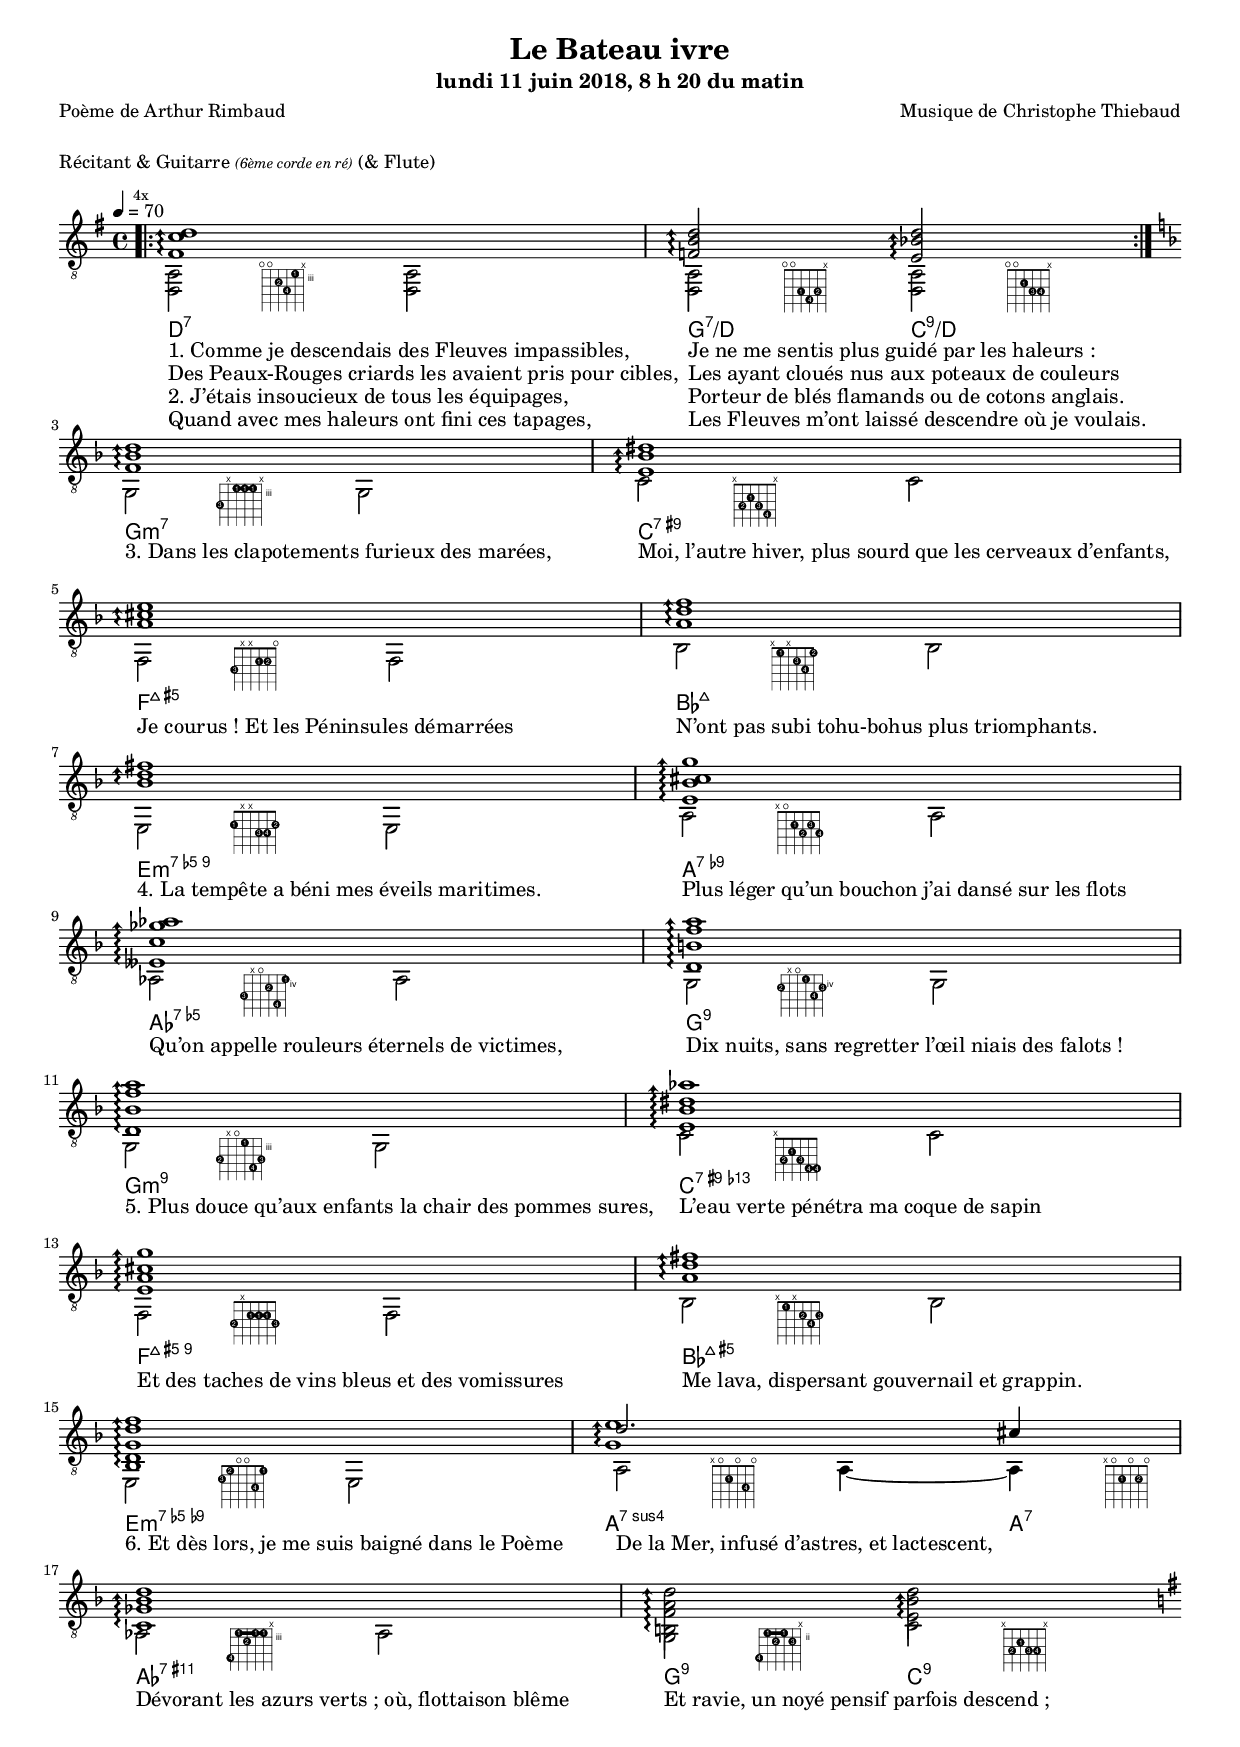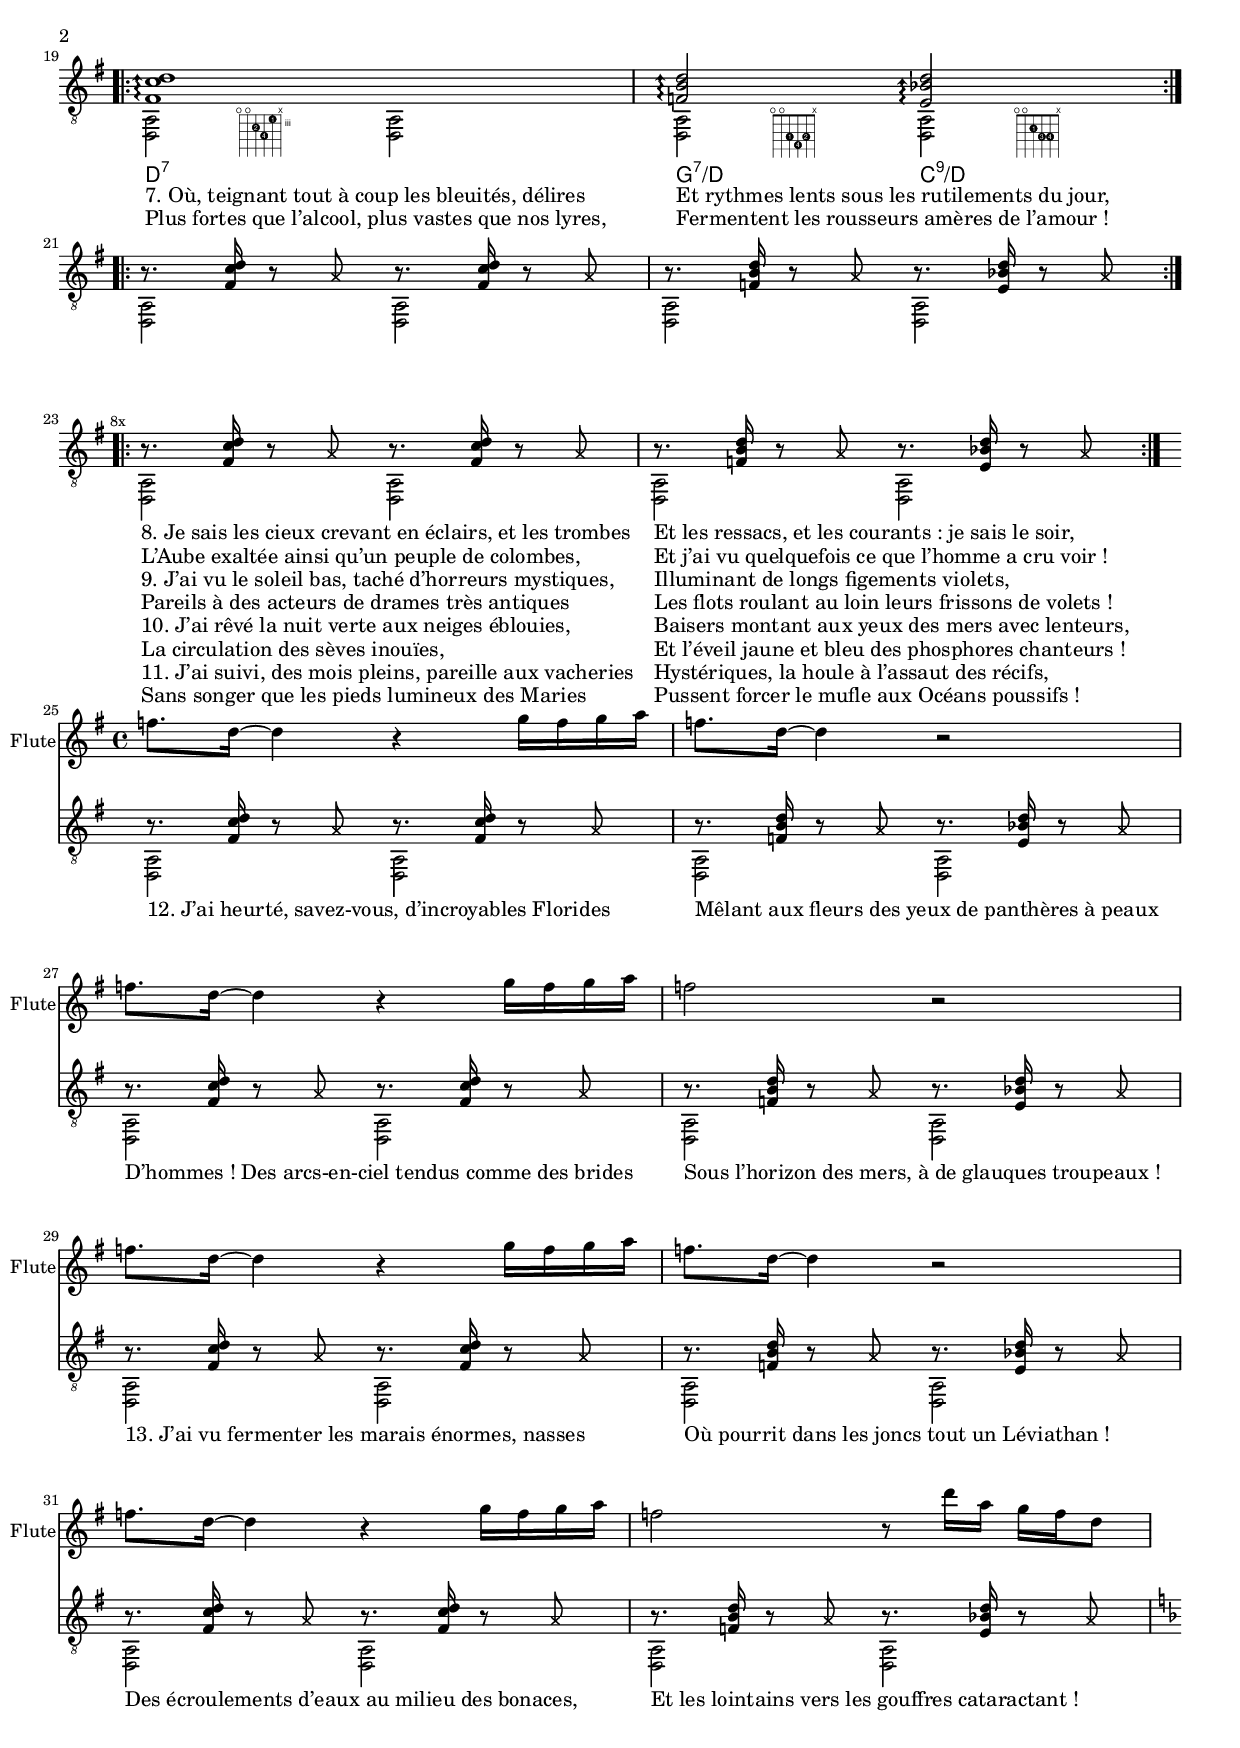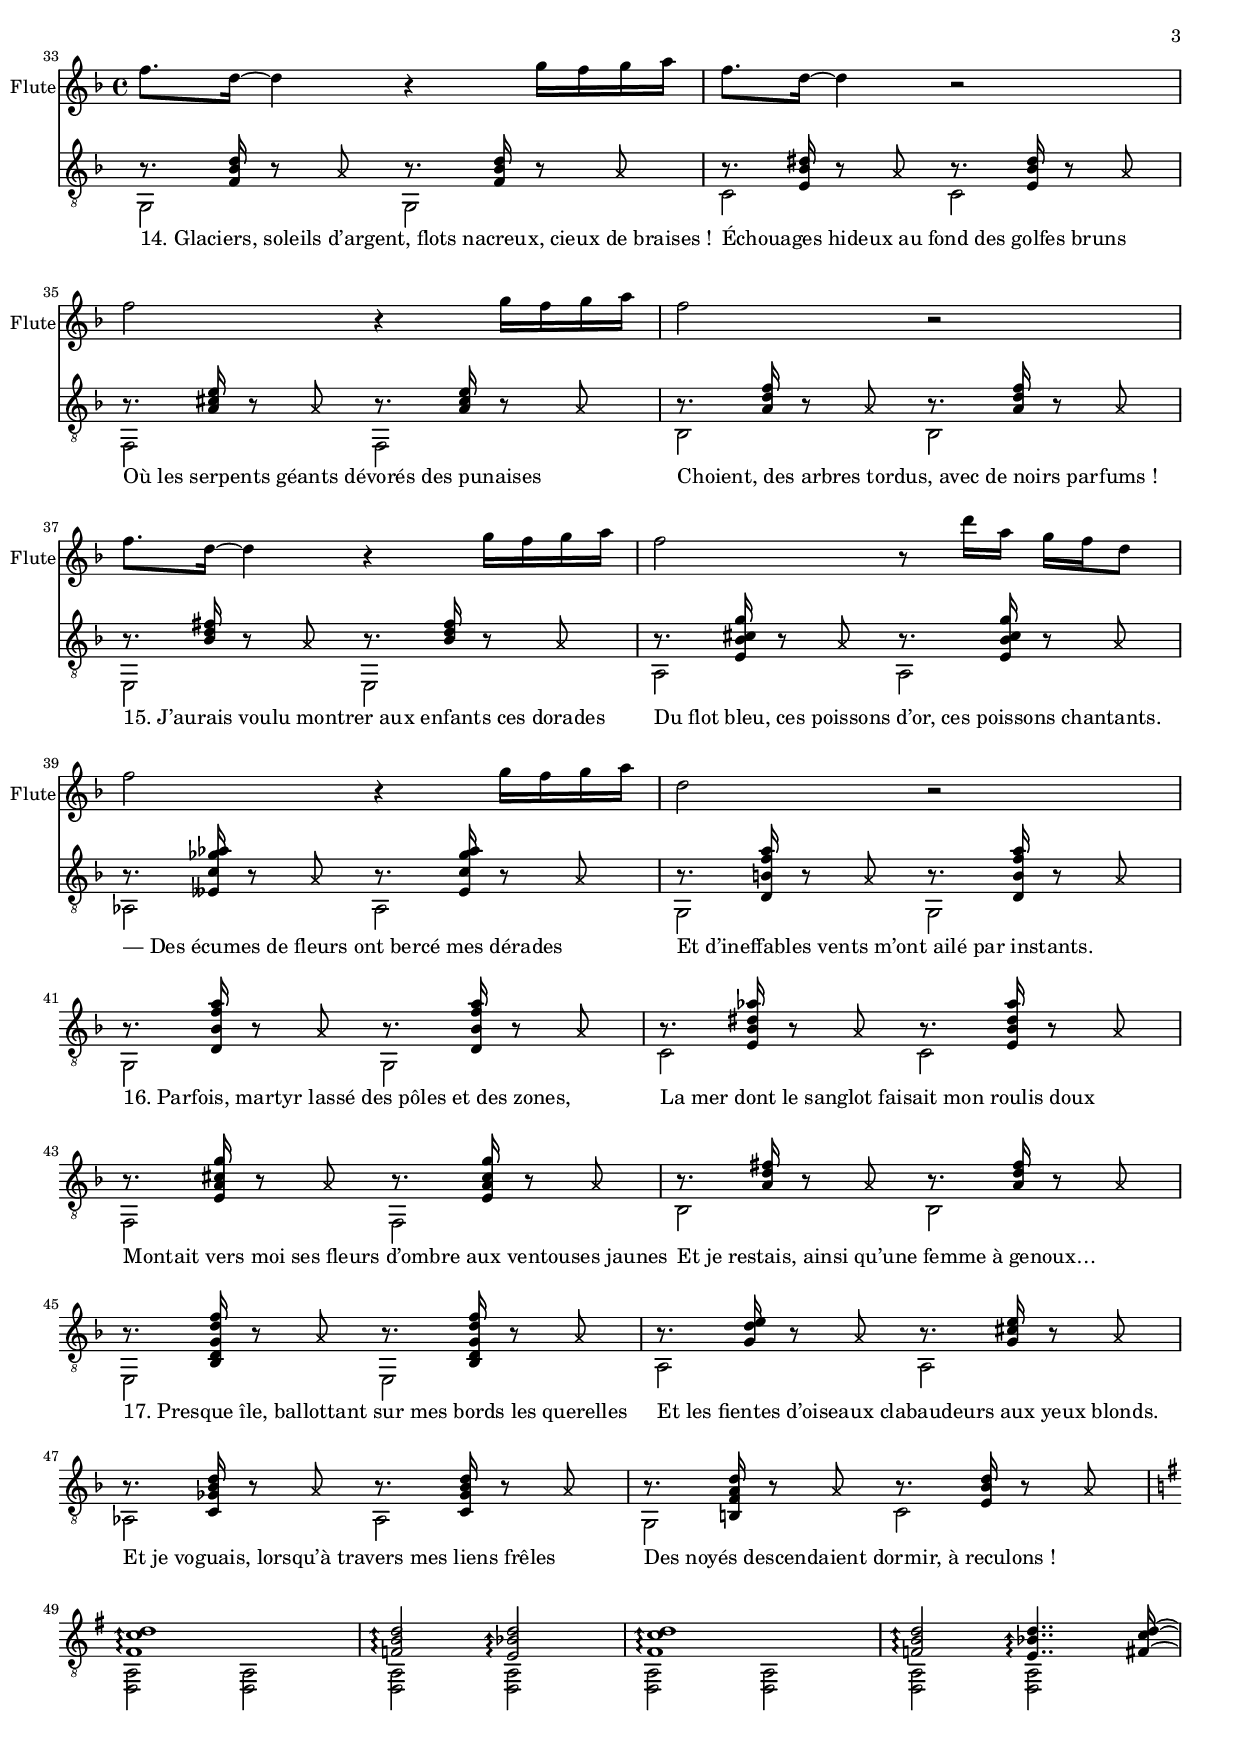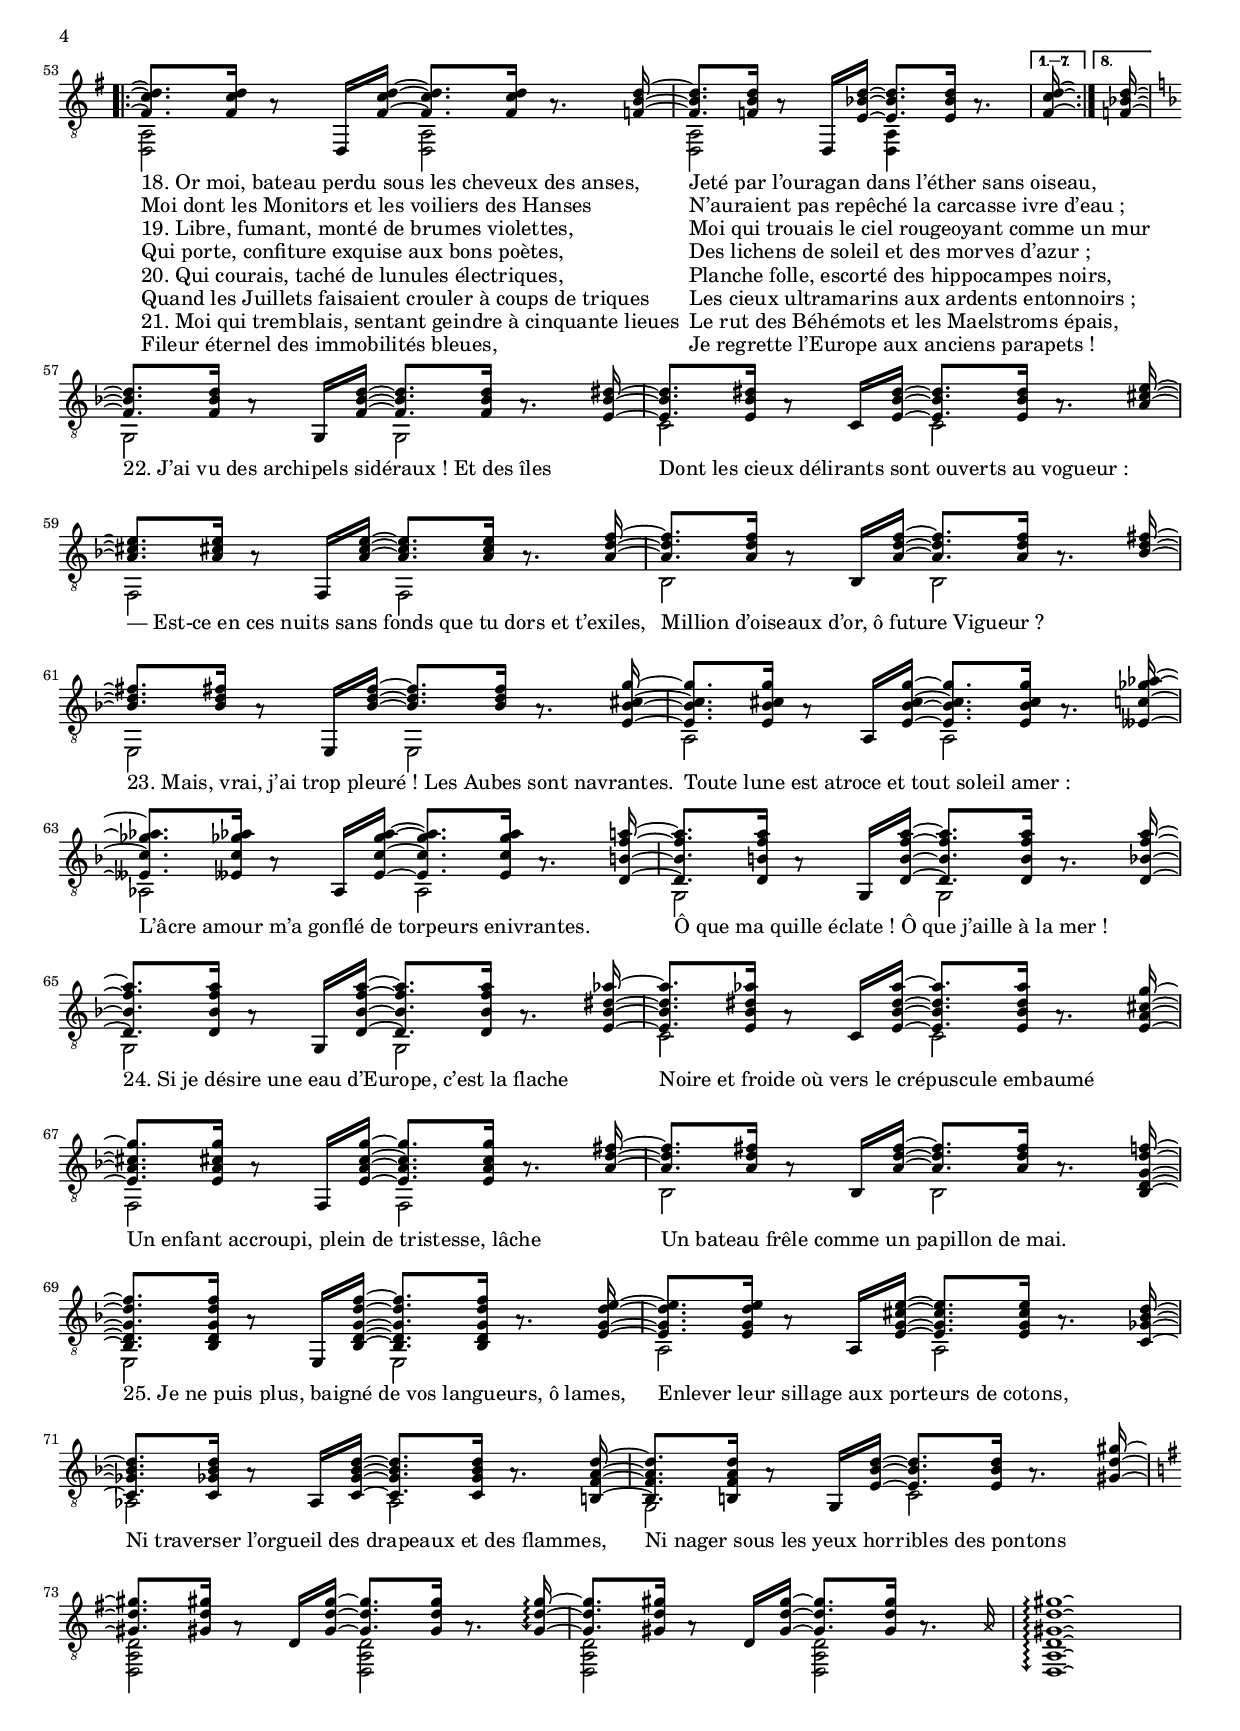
\version "2.22.0"

#(set-global-staff-size 16)

%{
\paper {
  page-count = #4
}
%}

textOne = \lyricmode {
  "1. Comme je descendais des Fleuves impassibles, " " "
  "Je ne me sentis plus guidé par les haleurs : " " "
} textOneAndAHalf = \lyricmode {
  "Des Peaux-Rouges criards les avaient pris pour cibles, " " "
  "Les ayant cloués nus aux poteaux de couleurs " " "
} textTwo = \lyricmode {
  "2. J’étais insoucieux de tous les équipages, " " "
  "Porteur de blés flamands ou de cotons anglais. " " "
} textTwoAndAHalf = \lyricmode {
  "Quand avec mes haleurs ont fini ces tapages, " " "
  "Les Fleuves m’ont laissé descendre où je voulais. " " "
}

textThreeFourFiveSix = \lyricmode {
  "3. Dans les clapotements furieux des marées, " " "
  "Moi, l’autre hiver, plus sourd que les cerveaux d’enfants,  " " "
  "Je courus ! Et les Péninsules démarrées " " "
  "N’ont pas subi tohu-bohus plus triomphants. " " "

  "4. La tempête a béni mes éveils maritimes. " " "
  "Plus léger qu’un bouchon j’ai dansé sur les flots " " "
  "Qu’on appelle rouleurs éternels de victimes, " " "
  "Dix nuits, sans regretter l’œil niais des falots ! " " "

  "5. Plus douce qu’aux enfants la chair des pommes sures, " " "
  "L’eau verte pénétra ma coque de sapin " " "
  "Et des taches de vins bleus et des vomissures " " "
  "Me lava, dispersant gouvernail et grappin. " " "

  "6. Et dès lors, je me suis baigné dans le Poème " " "
  "De la Mer, infusé d’astres, et lactescent, " " "
  "Dévorant les azurs verts ; où, flottaison blême " " "
  "Et ravie, un noyé pensif parfois descend ; " " "
}

textSeven=  \lyricmode {
  "7. Où, teignant tout à coup les bleuités, délires " " "
  "Et rythmes lents sous les rutilements du jour, " " "
} textSevenAndAHalf =  \lyricmode {
  "Plus fortes que l’alcool, plus vastes que nos lyres, " " "
  "Fermentent les rousseurs amères de l’amour ! " " "
}

textSilent =  \lyricmode {
  % https://www.compart.com/fr/unicode/U+00A0
  " " " "
  " " " "
}

textHeight =  \lyricmode {
  "8. Je sais les cieux crevant en éclairs, et les trombes " " "
  "Et les ressacs, et les courants : je sais le soir, " " "
} textHeightndAHalf = \lyricmode {
  "L’Aube exaltée ainsi qu’un peuple de colombes, " " "
  "Et j’ai vu quelquefois ce que l’homme a cru voir ! " " "
} textNine = \lyricmode {
  "9. J’ai vu le soleil bas, taché d’horreurs mystiques, " " "
  "Illuminant de longs figements violets, " " "
} textNineAndAHalf = \lyricmode {
  "Pareils à des acteurs de drames très antiques " " "
  "Les flots roulant au loin leurs frissons de volets ! " " "
} textTen = \lyricmode {
  "10. J’ai rêvé la nuit verte aux neiges éblouies, " " "
  "Baisers montant aux yeux des mers avec lenteurs, " " "
} textTenAndAHalf = \lyricmode {
  "La circulation des sèves inouïes, " " "
  "Et l’éveil jaune et bleu des phosphores chanteurs ! " " "
} textEleven = \lyricmode {
  "11. J’ai suivi, des mois pleins, pareille aux vacheries " " "
  "Hystériques, la houle à l’assaut des récifs, " " "
} textElevenAndAHalf = \lyricmode {
  "Sans songer que les pieds lumineux des Maries " " "
  "Pussent forcer le mufle aux Océans poussifs ! " " "
} textTwelve = \lyricmode {
  "12. J’ai heurté, savez-vous, d’incroyables Florides " " "
  "Mêlant aux fleurs des yeux de panthères à peaux " " "
} textTwelveAndAHalf = \lyricmode {
  "D’hommes ! Des arcs-en-ciel tendus comme des brides " " "
  "Sous l’horizon des mers, à de glauques troupeaux ! " " "
} textThirteen = \lyricmode {
  "13. J’ai vu fermenter les marais énormes, nasses " " "
  "Où pourrit dans les joncs tout un Léviathan ! " " "
} textThirteenAndAHalf = \lyricmode {
  "Des écroulements d’eaux au milieu des bonaces, " " "
  "Et les lointains vers les gouffres cataractant ! " " "
}

textFourteenFifteenSixteenSeventeen = \lyricmode {
  "14. Glaciers, soleils d’argent, flots nacreux, cieux de braises ! " " "
  "Échouages hideux au fond des golfes bruns " " "
  "Où les serpents géants dévorés des punaises " " "
  "Choient, des arbres tordus, avec de noirs parfums ! " " "

  "15. J’aurais voulu montrer aux enfants ces dorades " " "
  "Du flot bleu, ces poissons d’or, ces poissons chantants. " " "
  "— Des écumes de fleurs ont bercé mes dérades " " "
  "Et d’ineffables vents m’ont ailé par instants. " " "

  "16. Parfois, martyr lassé des pôles et des zones, " " "
  "La mer dont le sanglot faisait mon roulis doux " " "
  "Montait vers moi ses fleurs d’ombre aux ventouses jaunes " " "
  "Et je restais, ainsi qu’une femme à genoux… " " "

  "17. Presque île, ballottant sur mes bords les querelles " " "
  "Et les fientes d’oiseaux clabaudeurs aux yeux blonds. " " "
  "Et je voguais, lorsqu’à travers mes liens frêles " " "
  "Des noyés descendaient dormir, à reculons ! " " "
}

textEighteen = \lyricmode {
  "18. Or moi, bateau perdu sous les cheveux des anses, " " "
  "Jeté par l’ouragan dans l’éther sans oiseau, " " "
} textEighteenAndAHalf = \lyricmode {
  "Moi dont les Monitors et les voiliers des Hanses " " "
  "N’auraient pas repêché la carcasse ivre d’eau ; " " "
} textNineteen = \lyricmode {
  "19. Libre, fumant, monté de brumes violettes, " " "
  "Moi qui trouais le ciel rougeoyant comme un mur " " "
} textNineteenAndAHalf = \lyricmode {
  "Qui porte, confiture exquise aux bons poètes, " " "
  "Des lichens de soleil et des morves d’azur ; " " "
} textTwenty = \lyricmode {
  "20. Qui courais, taché de lunules électriques, " " "
  "Planche folle, escorté des hippocampes noirs, " " "
} textTwentyAndAHalf = \lyricmode {
  "Quand les Juillets faisaient crouler à coups de triques " " "
  "Les cieux ultramarins aux ardents entonnoirs ; " " "
} textTwentyOne = \lyricmode {
  "21. Moi qui tremblais, sentant geindre à cinquante lieues " " "
  "Le rut des Béhémots et les Maelstroms épais, " " "
} textTwentyOneAndAHalf = \lyricmode {
  "Fileur éternel des immobilités bleues, " " "
  "Je regrette l’Europe aux anciens parapets ! " " "
}

textTwentyTwoTwentyThreeTwentyFourTwentyFive = \lyricmode {
  "22. J’ai vu des archipels sidéraux ! Et des îles " " "
  "Dont les cieux délirants sont ouverts au vogueur : " " "
  "— Est-ce en ces nuits sans fonds que tu dors et t’exiles, " " "
  "Million d’oiseaux d’or, ô future Vigueur ? " " "

  "23. Mais, vrai, j’ai trop pleuré ! Les Aubes sont navrantes. " " "
  "Toute lune est atroce et tout soleil amer : " " "
  "L’âcre amour m’a gonflé de torpeurs enivrantes. " " "
  "Ô que ma quille éclate ! Ô que j’aille à la mer ! " " "

  "24. Si je désire une eau d’Europe, c’est la flache " " "
  "Noire et froide où vers le crépuscule embaumé " " "
  "Un enfant accroupi, plein de tristesse, lâche " " "
  "Un bateau frêle comme un papillon de mai. " " "

  "25. Je ne puis plus, baigné de vos langueurs, ô lames, " " "
  "Enlever leur sillage aux porteurs de cotons, " " "
  "Ni traverser l’orgueil des drapeaux et des flammes, " " "
  "Ni nager sous les yeux horribles des pontons " " "
}

#(define-markup-command
  (fret-diag layout props chord)
  (markup?) (
    interpret-markup layout props #{
      \markup {
        \hspace #13
        \override #'(fret-diagram-details . ((number-type . roman-lower) (finger-code . in-dot) (barre-type . straight))) {
          \fret-diagram-terse #chord
        }
      }
    #}
  )
)

reSept                      = \markup \fret-diag "o;o;4-2;5-4;3-1;x;"
solSeptReBasse              = \markup \fret-diag "o;o;3-1;4-4;3-2;x;"
doNeufReBasse               = \markup \fret-diag "o;o;2-1;3-3;3-4;x;"

solMineurSept               = \markup \fret-diag "5-3;x;3-1-(;3-1;3-1-);x;"
doSeptNeufDieze             = \markup \fret-diag "x;3-2;2-1;3-3;4-4;x;"
faQuinteAugm                = \markup \fret-diag "3-3;x;x;2-1;2-2;o;"
siSeptMaj                   = \markup \fret-diag "x;1-1;x;2-3;3-4;1-2;"
miMinSeptQuinteDimNeufDieze = \markup \fret-diag "2-1;x;x;3-3;3-4;2-2;"
laSeptNeufBemol             = \markup \fret-diag "x;o;2-1;3-2;2-3;3-4;"
laBemolSeptQuinteDim        = \markup \fret-diag "6-3;x;o;5-2;7-4;4-1;"
solSept                     = \markup \fret-diag "5-2;x;o;4-1;6-4;5-3;"

solMinNeuf                  = \markup \fret-diag "5-2;x;o;3-1;6-4-);5-3;"
doSeptNeufDiezeQuinteAugm   = \markup \fret-diag "x;3-2;2-1;3-3;4-4-(;4-4-);"
faQuinteAugmBis             = \markup \fret-diag "3-2;x;2-1-(;2-1;2-1-);3-3;"
siSeptMajQuinteAugm         = \markup \fret-diag "x;1-1;x;2-2;3-4;2-3;"
miMinSeptQuinteDimNeufBemol = \markup \fret-diag "2-3;1-2;o;o;3-4;1-1;"
laSeptSusQuatre             = \markup \fret-diag "x;o;2-1;o;3-4;o;"
laSept                      = \markup \fret-diag "x;o;2-1;o;2-2;o;"
laBemolNeufOnze             = \markup \fret-diag "6-4;3-1-(;4-2;3-1;3-1-);x;"
solNeuf                     = \markup \fret-diag "5-4;2-1-(;3-2;2-1-);3-3;x;"
doNeuf                      = \markup \fret-diag "x;3-2;2-1;3-3;3-4;x;"

tabTablePath =
\markup
\with-dimensions #'(0 . 0) #'(-4.3 . 2)
\path #0.15
#'((moveto     0.45   0.40)
   (lineto    -0.50  -0.45)
   (moveto    -0.50   0.40)
   (lineto     0.45  -0.45))

tabTable = \once \override NoteHead.stencil = #(lambda (grob) (grob-interpret-markup grob tabTablePath))

strumOne = #(define-music-function
             (chord)
             (ly:music?)
             #{
               bes'8.\rest #chord bes'8\rest \once \override Accidental #'stencil = ##f \tabTable a'8
               bes'8.\rest #chord bes'8\rest \once \override Accidental #'stencil = ##f \tabTable a'8
             #})

strumTwo = #(define-music-function
             (chord1 chord2)
             (ly:music? ly:music?)
             #{
               bes'8.\rest #chord1 bes'8\rest \once \override Accidental #'stencil = ##f \tabTable a'8
               bes'8.\rest #chord2 bes'8\rest \once \override Accidental #'stencil = ##f \tabTable a'8
             #})

strumOneBis = #(define-music-function
                (long short bass next)
                (ly:music? ly:music? ly:music? ly:music?)
                #{
                  #long #short a'8\rest #bass #short
                  #long #short a'8.\rest      #next
                #})

strumTwoBis = #(define-music-function
                (long1 short1 bass long2 short2 short2bis next)
                (ly:music? ly:music? ly:music? ly:music? ly:music? ly:music? ly:music?)
                #{
                  \arpeggioArrowDown
                  #long1 #short1 a'8\rest #bass #short2
                  #long2 #short2bis a'8.\rest      #next
                #})


% couplet

coupletBasse = {
  \voiceTwo
  <d a>2-\reSept        <d a>
  <d a>-\solSeptReBasse <d a>-\doNeufReBasse
}

coupletBasseSimple = {
  \voiceTwo
  <d a>2 <d a>
  <d a>  <d a>
}

couplet = {
  \voiceOne
  \arpeggioArrowUp
  <fis' c'' d''>1\arpeggio
  <f' b' d''>2\arpeggio <e' bes' d''>2\arpeggio
}

coupletStrum = {
  \voiceOne
  \strumOne { <fis' c'' d''>16 }
  \strumTwo { <f'   b'  d''>16 } { <e' bes' d''>16 }
}

% refrain

refrain = {
  \voiceOne
  <f' bes' d''>1\arpeggio
  <e' bes' dis''>1\arpeggio
  <a' cis'' e''>1\arpeggio
  <a' d'' f''>1\arpeggio
  <bes' d'' fis''>1\arpeggio
  <e' bes' cis'' g''>1\arpeggio
  <eeses' c'' ges'' aes''>1\arpeggio
  <d' b' f'' a''>1\arpeggio

  <d' bes' f'' a''>1\arpeggio
  <e' bes' dis'' aes''>1\arpeggio
  <e' a' cis'' g'' >1\arpeggio
  <a' d'' fis''>1\arpeggio
  <bes d' g' d'' f''>1\arpeggio
  <<
    {
      \voiceTwo
      <g' e''>1\arpeggio
    }
    \new Voice {
      \voiceOne
      d''2. cis''4
    }
  >>
  <c' ges' bes' d'' >1\arpeggio
  <b f' a' d'' >2\arpeggio <e' bes' d'' >2\arpeggio
}

refrainStrum =  {
  \voiceOne
  \strumOne { <f' bes' d''>16 }
  \strumOne { <e' bes' dis''>16 }
  \strumOne { <a' cis'' e''>16 }
  \strumOne { <a' d'' f''>16 }
  \strumOne { <bes' d'' fis''>16 }
  \strumOne { <e' bes' cis'' g''>16 }
  \strumOne { <eeses' c'' ges'' aes''>16 }
  \strumOne { <d' b' f'' a''>16 }

  \strumOne { <d' bes' f'' a''>16 }
  \strumOne { <e' bes' dis'' aes''>16 }
  \strumOne { <e' a' cis'' g'' >16 }
  \strumOne { <a' d'' fis''>16 }
  \strumOne { <bes d' g' d'' f''>16 }
  \strumTwo { <g' d'' e''>16  }  {<g' cis'' e''>16 }
  \strumOne { <c' ges' bes' d'' >16 }
  \strumTwo { <b f' a' d'' >16 }  {<e' bes' d'' >16 }
}

% refrain
refrainStrunBis =  {
  \voiceOne
  \strumOneBis { <f'     bes'  d''         >8.}
               { <f'     bes'  d''         >16~}
               { g16 }
               { <e'     bes'  dis''       >16~}
  \strumOneBis { <e'     bes'  dis''       >8.}
               { <e'     bes'  dis''       >16~}
               { c'16 }
               { <a'     cis'' e''         >16~}
  \strumOneBis { <a'     cis'' e''         >8.}
               { <a'     cis'' e''         >16~}
               { f16 }
               { <a'     d''   f''         >16~}
  \strumOneBis { <a'     d''   f''         >8.}
               { <a'     d''   f''         >16~}
               { bes16 }
               { <bes'   d''   fis''       >16~}
  \strumOneBis { <bes'   d''   fis''       >8.}
               { <bes'   d''   fis''       >16~}
               { e16 }
               { <e'     bes'  cis'' g''   >16~}
  \strumOneBis { <e'     bes'  cis'' g''   >8.}
               { <e'     bes'  cis'' g''   >16~}
               { a16 }
               { <eeses' c''   ges'' aes'' >16~}
  \strumOneBis { <eeses' c''   ges'' aes'' >8.}
               { <eeses' c''   ges'' aes'' >16~}
               { aes16 }
               { <d'     b'    f''   a''   >16~}
  \strumOneBis { <d'     b'    f''   a''   >8.}
               { <d'     b'    f''   a''   >16~}
               { g16 }
               { <d'     bes'  f''   a''   >16~}
  \strumOneBis { <d'     bes'  f''   a''   >8.}
               { <d'     bes'  f''   a''   >16~}
               { g16 }
               { <e'     bes'  dis'' aes'' >16~}
  \strumOneBis { <e'     bes'  dis'' aes'' >8.}
               { <e'     bes'  dis'' aes'' >16~}
               { c'16 }
               { <e'     a'    cis'' g''   >16~}
  \strumOneBis { <e'     a'    cis'' g''   >8.}
               { <e'     a'    cis'' g''   >16~}
               { f16 }
               { <a'     d''         fis'' >16~}
  \strumOneBis { <a'     d''         fis'' >8.}
               { <a'     d''         fis'' >16~}
               { bes16 }
               { <bes d'     g'  d'' f''   >16~}
  \strumOneBis { <bes d'     g'  d'' f''   >8.}
               { <bes d'     g'  d'' f''   >16~}
               { e16 }
               { <e' g'  d''   e''         >16~}
  \strumTwoBis { <e' g'  d''   e''         >8.}
               { <e' g'  d''   e''         >16~}
               { a16 }
               { <e' g'  cis'' e''         >8.}
               { <e' g'  cis'' e''         >16~}
               { <e' g'  cis'' e''         >16}
               { <c'     ges'  bes' d''    >16~}
  \strumOneBis { <c'     ges'  bes' d''    >8.}
               { <c'     ges'  bes' d''    >16~}
               { aes16 }
               { <b      f'    a' d''      >16~}
  \strumTwoBis { <b      f'    a' d''      >8.}
               { <b      f'    a' d''      >16~}
               { g16 }
               { <e'     bes'  d''         >8.}
               { <e'     bes'  d''         >16~}
               { <e'     bes'  d''         >16}
               { <gis'   d''   gis''       >16~}
}

refrainBasse =  {
  \voiceTwo
  g2-\solMineurSept               g               |
  c'-\doSeptNeufDieze             c'              |
  f-\faQuinteAugm                 f               |
  bes-\siSeptMaj                  bes             |
  e-\miMinSeptQuinteDimNeufDieze  e               |
  a-\laSeptNeufBemol              a               |
  aes-\laBemolSeptQuinteDim       aes             |
  g-\solSept                      g               |

  g-\solMinNeuf                   g               |
  c'-\doSeptNeufDiezeQuinteAugm   c'              |
  f-\faQuinteAugmBis              f               |
  bes-\siSeptMajQuinteAugm        bes             |
  e-\miMinSeptQuinteDimNeufBemol  e               |
  a2-\laSeptSusQuatre             a4~ a4-\laSept  |
  aes2-\laBemolNeufOnze           aes             |
  g-\solNeuf                      c'-\doNeuf      |
}

refrainBasseSimple = {
  \voiceTwo
  g2  g    |
  c'  c'   |
  f   f    |
  bes bes  |
  e   e    |
  a   a    |
  as  as   |
  g   g    |

  g   g    |
  c'  c'   |
  f   f    |
  bes bes  |
  e   e    |
  a   a    |
  as  as   |
  g   c'   |
}

% coda

codaStrum = {
  \strumOne { <gis' d'' gis''>16 }
  \strumOne { <gis' d'' gis''>16 }
  <d a d' gis' d'' gis''>1
  \arpeggio
  \laissezVibrer
}

codaStrumBis = {
  \strumOneBis { <gis' d'' gis''>8. } { <gis' d'' gis''>16~} { d'16 } { <gis' d'' gis''>16~ \arpeggio}
  \strumOneBis { <gis' d'' gis''>8. } { <gis' d'' gis''>16~} { d'16 } { \once \override Accidental #'stencil = ##f \tabTable a'16 }
  <d a d' gis' d'' gis''>1
  \arpeggio
  \laissezVibrer
}

codaBasse = {
  \repeat unfold 4 <d a d'>2
}

%%%%%%%%%%%%%%%%%%%%%%%%%%%%%%%%%%%%%%%%%%%%%%

\header {
  title = "Le Bateau ivre"
  subtitle = \markup { \abs-fontsize #10 "lundi 11 juin 2018, 8 h 20 du matin"}
  poet = "Poème de Arthur Rimbaud"
  composer = "Musique de Christophe Thiebaud"
}

\markup {
  \vspace #1
}

\markup { "Récitant & Guitarre" { \abs-fontsize #7 \italic "(6ème corde en ré)" } "(& Flute)" }

\score {

  \new Staff = "main" \transpose c' c {
    % \set Staff.instrumentName = \markup \center-column { "Guitarre" { \abs-fontsize #7 \italic "6ème corde en ré" } }
    % \set Staff.midiInstrument = "acoustic guitar (nylon)"

    \tempo 4 = 70

    % { part I
    <<
      \new ChordNames {
        \chordmode {
          d1:7                  |
          g2:7/d        c:9/d   |

          g1:m7                 |
          c:7.9+                |
          f:7+.5+               |
          bes:7+                |
          e:m7.5-.9             |
          a:7.9-                |
          aes:7.5-              |
          g:7.9                 |

          g:m7.9                |
          c:7.9+.13-            |
          f:7+.5+.9             |
          bes:7+.5+             |
          e:m7.5-.9-            |
          a2.:7sus4     a4:7    |
          aes1:7.9.11+          |
          g2:9          c:9     |

          d1:7                  |
          g2:7/d        c:9/d   |
        }
      }
      \new Voice = "basseI" {
        \voiceTwo

        \key g \major
        \bar ".|:"
        \mark \markup {\tiny  "4x"}
        \repeat volta 4 \coupletBasse
        \break

        \key d \minor
        \refrainBasse
        \break

        \key g \major
        \bar ".|:"
        \repeat volta 2 \coupletBasse
        \break
      }
      \new Voice = "accordsI" {
        \voiceOne

        \repeat volta 4 \couplet
        \refrain
        \repeat volta 2 \couplet
      }
      \new Lyrics \lyricsto "basseI" {
        <<
          \textOne
          \new Lyrics {
            \set associatedVoice = "basseI"
            \textOneAndAHalf
          }
          \new Lyrics {
            \set associatedVoice = "basseI"
            \textTwo
          }
          \new Lyrics {
            \set associatedVoice = "basseI"
            \textTwoAndAHalf
          }
        >>
        \textThreeFourFiveSix
        <<
          \textSeven

          \new Lyrics {
            \set associatedVoice = "basseI"
            \textSevenAndAHalf
          }
        >>
      }
    >>
    % end of part I
    %}

    % { part II
    <<
      \new Voice = "basseII" {
        \voiceTwo
        \bar ":|.|:"
        \repeat volta 2 \coupletBasseSimple
        \break

        \bar ":|.|:"
        \mark \markup { \tiny  "8x"}
        \repeat volta 8 \coupletBasseSimple
        \break
        <<
          \new Staff \with {
            instrumentName = "Flute"
            shortInstrumentName = "Flute"
            midiInstrument = "flute"
            alignAboveContext = #"main"
          } \relative d''' {
            \key g \major
            \clef treble
            f8. d16~ d4  r4        g16 f g a |
            f8. d16~ d4  r2                  |
            f8. d16~ d4  r4        g16 f g a |
            f2           r2                  |
            f8. d16~ d4  r4        g16 f g a |
            f8. d16~ d4  r2                  |
            f8. d16~ d4  r4        g16 f g a |
            f2           r8 d'16 a g   f d8  |
          }
          \repeat unfold 4 \coupletBasseSimple
          \break
        >>
        <<
          \new Staff  \with {
            instrumentName = "Flute"
            shortInstrumentName = "Flute"
            midiInstrument = "flute"
            alignAboveContext = #"main"
          } \relative d''' {
            \key d \minor
            \clef treble
            f8. d16~ d4  r4        g16 f g a |
            f8. d16~ d4  r2                  |
            f2           r4        g16 f g a |
            f2           r2                  |
            f8. d16~ d4  r4        g16 f g a |
            f2           r8 d'16 a g   f d8  |
            f2           r4        g16 f g a |
            d,2          r2                  |
          }

          \key d \minor
          \refrainBasseSimple
        >>

      }
      \new Voice = "accordsII" {
        \voiceOne
        \repeat volta 2 \coupletStrum
        \repeat volta 8 \coupletStrum
        \repeat unfold 4 \coupletStrum
        \refrainStrum
      }
      \new Lyrics \lyricsto "basseII" {
        \textSilent
        <<
          \textHeight

          \new Lyrics {
            \set associatedVoice = "basseII"
            \textHeightndAHalf
          }
          \new Lyrics {
            \set associatedVoice = "basseII"
            \textNine
          }
          \new Lyrics {
            \set associatedVoice = "basseII"
            \textNineAndAHalf
          }
          \new Lyrics {
            \set associatedVoice = "basseII"
            \textTen
          }
          \new Lyrics {
            \set associatedVoice = "basseII"
            \textTenAndAHalf
          }
          \new Lyrics {
            \set associatedVoice = "basseII"
            \textEleven
          }
          \new Lyrics {
            \set associatedVoice = "basseII"
            \textElevenAndAHalf
          }
        >>
        \textTwelve
        \textTwelveAndAHalf
        \textThirteen
        \textThirteenAndAHalf
        \textFourteenFifteenSixteenSeventeen
      }
    >>
    % end of part II
    %}
    % { part III
    <<
      \new Voice = "basseIII" {
        \voiceTwo
        \break
        \key g \major
        \coupletBasseSimple
        \coupletBasseSimple
        \break

        \repeat volta 8 {<d a>2 <d a> | <d a> <d a>4 \hideNotes r8. \unHideNotes }
        \alternative {
          { \hideNotes r16 \unHideNotes }
          { \hideNotes r16 \unHideNotes }
        }
        \break

        \key d \minor
        \refrainBasseSimple
        \break

        \key g \major
        \codaBasse
      }
      \new Voice = "accordsIII" {
        \voiceOne
        \couplet
        {
          \voiceOne
          <fis' c'' d''>1 \arpeggio
          |
          <f' b' d''>2 \arpeggio
          <e' bes' d''>4.. \arpeggio
          <fis' c''  d''>16~
          |
        }
        \break
        \repeat volta 8 {

          {
            \voiceOne
            <fis' c''  d''>8.     <fis' c''  d''>16
            a'8 \rest         d16 <fis' c''  d''>16~

            <fis' c''  d''>8.     <fis' c''  d''>16
            a'8. \rest            <f'   b'   d''>16~

            |

            <f'   b'   d''>8.     <f'   b'   d''>16
            a'8 \rest         d16 <e'   bes' d''>16~

            <e'   bes' d''>8.     <e'   bes' d''>16
            \partial 8. a'8. \rest

          }
        }
        \alternative {
          {
            \partial 16 <fis' c''  d''>16\laissezVibrer
          }
          {
            \partial 16 <f'   bes' d''>16~
          }
        }
        \break
        \refrainStrunBis
        \codaStrumBis
      }
      \new Lyrics \lyricsto "basseIII" {
        \textSilent
        \textSilent
        <<
          \textEighteen

          \new Lyrics {
            \set associatedVoice = "basseIII"
            \textEighteenAndAHalf
          }
          \new Lyrics {
            \set associatedVoice = "basseIII"
            \textNineteen
          }
          \new Lyrics {
            \set associatedVoice = "basseIII"
            \textNineteenAndAHalf
          }
          \new Lyrics {
            \set associatedVoice = "basseIII"
            \textTwenty
          }
          \new Lyrics {
            \set associatedVoice = "basseIII"
            \textTwentyAndAHalf
          }
          \new Lyrics {
            \set associatedVoice = "basseIII"
            \textTwentyOne
          }
          \new Lyrics {
            \set associatedVoice = "basseIII"
            \textTwentyOneAndAHalf
          }
        >>
        \textTwentyTwoTwentyThreeTwentyFourTwentyFive
      }

    >>
    % end of part III
    %}
  }

  \layout {
    \clef "treble_8"
    \time 4/4
    indent = #0
    \override LyricText.self-alignment-X = #LEFT
    % \override Lyrics.LyricText.font-size = #-1
  }
  %{
  %}
  \midi {
    \tempo 4 = 70
  }
}

